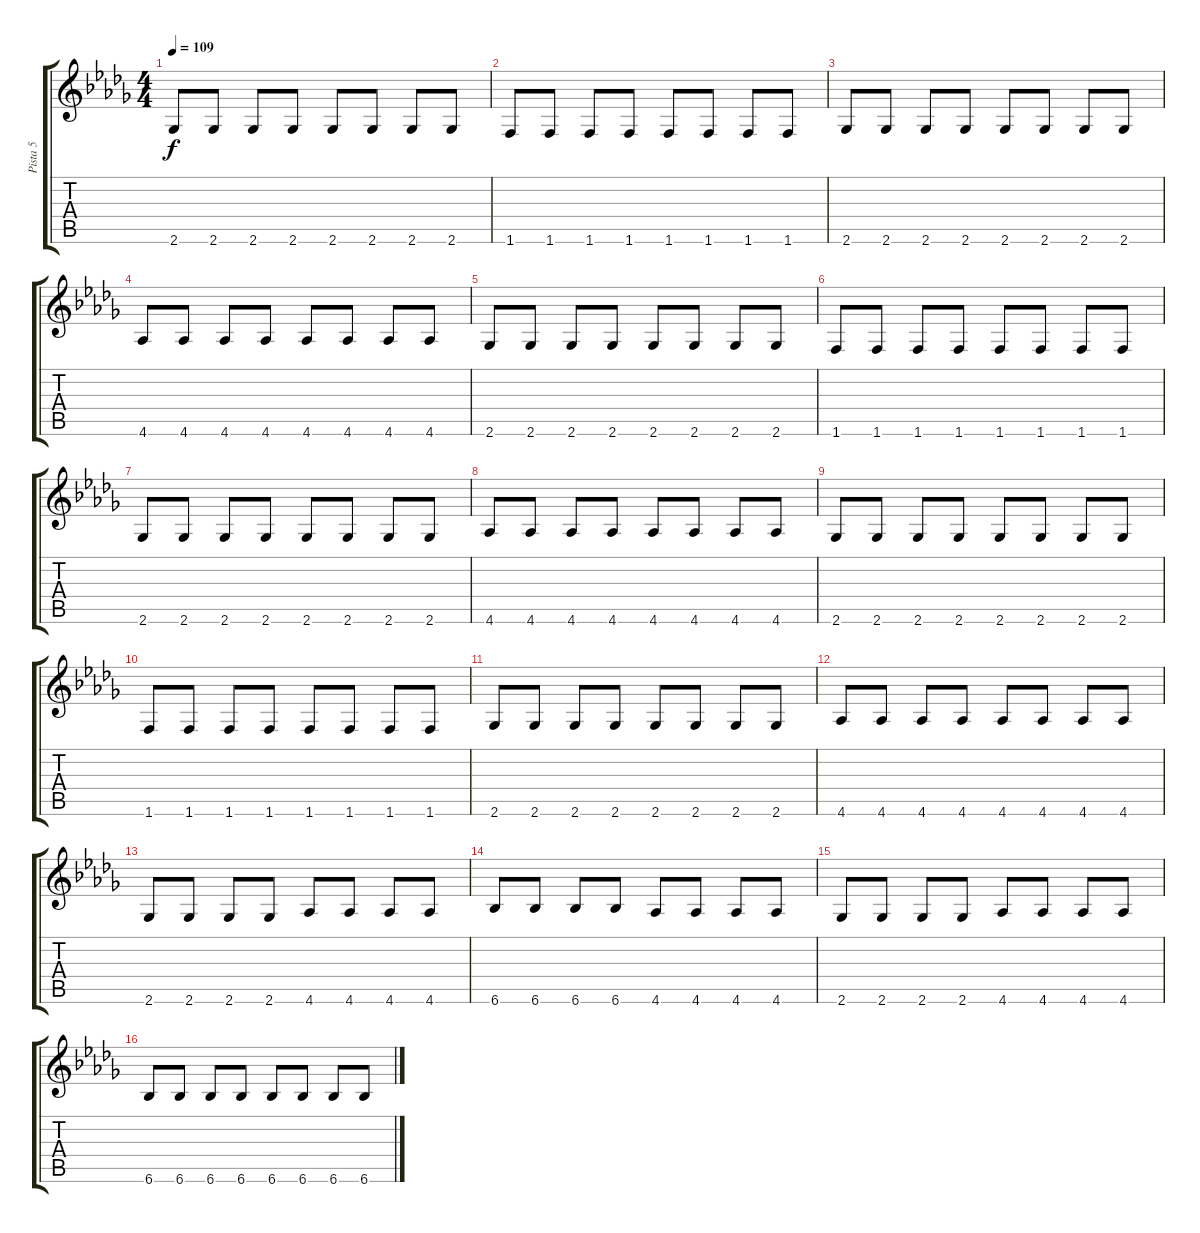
\track ("Pista 5" "Pista 5") {instrument electricbassfinger}
\staff {score tabs}
\tuning (E4 B3 G3 D3 A2 E2) {hide}
\ts (4 4)
\tempo 109
\clef g2
\ks bbminor
2.6.8{dy f} 2.6.8 2.6.8 2.6.8 2.6.8 2.6.8 2.6.8 2.6.8 |
1.6.8 1.6.8 1.6.8 1.6.8 1.6.8 1.6.8 1.6.8 1.6.8 |
2.6.8 2.6.8 2.6.8 2.6.8 2.6.8 2.6.8 2.6.8 2.6.8 |
4.6.8 4.6.8 4.6.8 4.6.8 4.6.8 4.6.8 4.6.8 4.6.8 |
2.6.8 2.6.8 2.6.8 2.6.8 2.6.8 2.6.8 2.6.8 2.6.8 |
1.6.8 1.6.8 1.6.8 1.6.8 1.6.8 1.6.8 1.6.8 1.6.8 |
2.6.8 2.6.8 2.6.8 2.6.8 2.6.8 2.6.8 2.6.8 2.6.8 |
4.6.8 4.6.8 4.6.8 4.6.8 4.6.8 4.6.8 4.6.8 4.6.8 |
2.6.8 2.6.8 2.6.8 2.6.8 2.6.8 2.6.8 2.6.8 2.6.8 |
1.6.8 1.6.8 1.6.8 1.6.8 1.6.8 1.6.8 1.6.8 1.6.8 |
2.6.8 2.6.8 2.6.8 2.6.8 2.6.8 2.6.8 2.6.8 2.6.8 |
4.6.8 4.6.8 4.6.8 4.6.8 4.6.8 4.6.8 4.6.8 4.6.8 |
2.6.8 2.6.8 2.6.8 2.6.8 4.6.8 4.6.8 4.6.8 4.6.8 |
6.6.8 6.6.8 6.6.8 6.6.8 4.6.8 4.6.8 4.6.8 4.6.8 |
2.6.8 2.6.8 2.6.8 2.6.8 4.6.8 4.6.8 4.6.8 4.6.8 |
6.6.8 6.6.8 6.6.8 6.6.8 6.6.8 6.6.8 6.6.8 6.6.8
